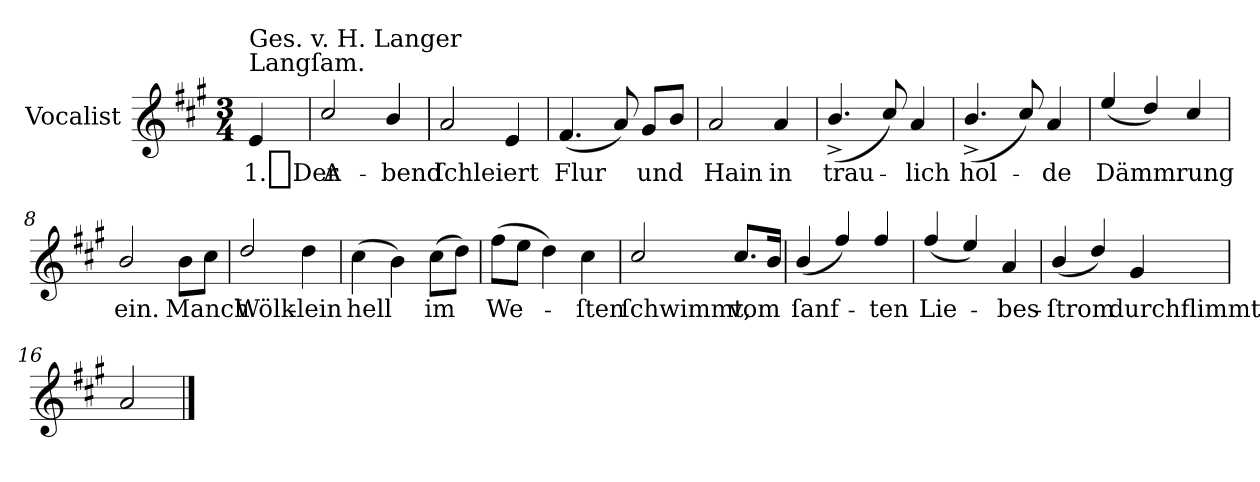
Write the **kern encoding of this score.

**kern	**text
*part1	*part1
*staff1	*staff1
*I"Vocalist	*
*clefG2	*
*k[f#c#g#]	*
*A:	*
*M3/4	*
=	=
!LO:TX:a:t=Langſam.	!
!LO:TX:a:t=Ges. v. H. Langer	!
4e	1._Der
=1	=1
2cc#/	A-
4b/	-bend
=2	=2
2a	ſchleiert
4e	.
=3	=3
(4.f#	Flur
8a/)	.
8g#L	und
8bJ	.
=4	=4
2a	Hain
4a	in
=5	=5
(4.b^/	trau-
8cc#/)	.
4a	-lich
=6	=6
(4.b^/	hol-
8cc#/)	.
4a	-de
=7	=7
(4ee/	Dämmrung
4dd/)	.
4cc#/	.
=8	=8
2b/	ein.
8bL	Manch
8cc#J	.
=9	=9
2dd/	Wölk-
4dd	-lein
=10	=10
(4cc#	hell
4b)	.
(8cc#L	im
8ddJ)	.
=11	=11
(8ff#L	We-
8eeJ	.
4dd)	.
4cc#	-ſten
=12	=12
2cc#/	ſchwimmt,
8.cc#/L	vom
16bJk	.
=13	=13
(4b/	ſanf-
4ff#/)	.
4ff#/	-ten
=14	=14
(4ff#/	Lie-
4ee/)	.
4a	-bes-
=15	=15
(4b/	-ſtrom
4dd/)	.
4g#	durchflimmt.
=16	=16
2a	.
==	==
*-	*-
